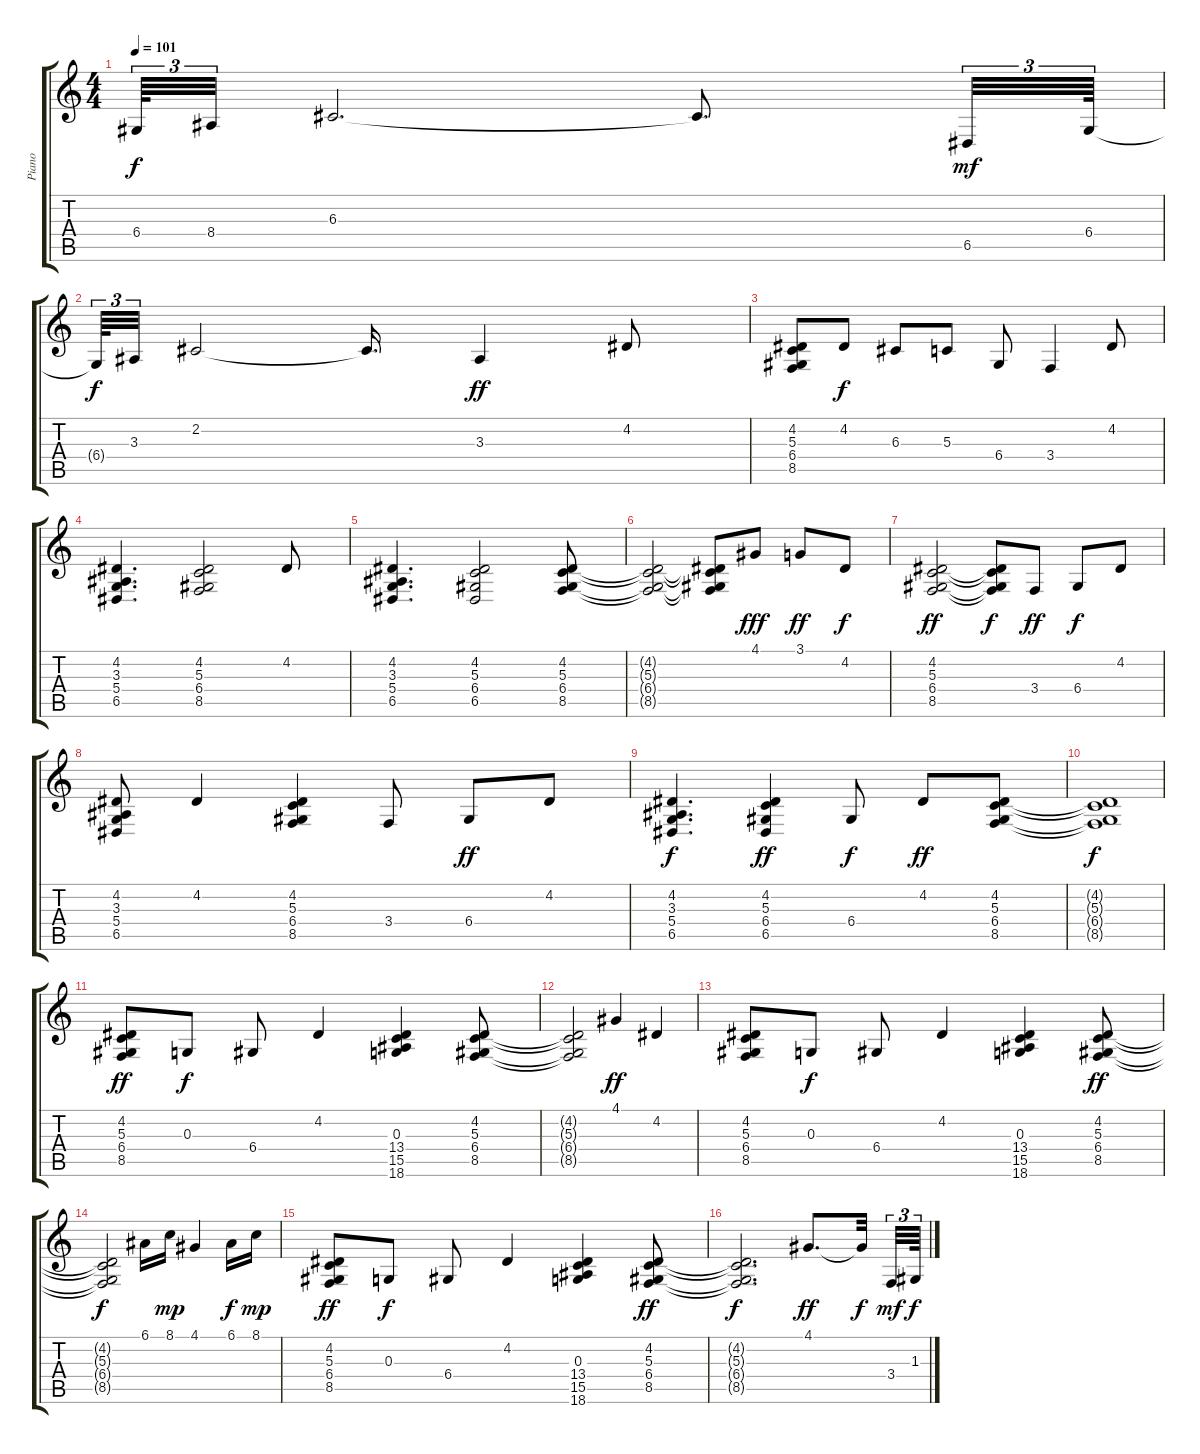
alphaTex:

\track ("Piano" "Piano") {instrument brightacousticpiano}
\staff {score tabs}
\tuning (E4 B3 G3 D3 A2 E2) {hide}
\ts (4 4)
\tempo 101
\clef g2
\ks c
6.4{t}.64{tu (3 2) dy f} 8.4.32{tu (3 2)} 6.3.2{d} 6.3{t}.8{d} 6.5.32{tu (3 2) dy mf} 6.4.64{tu (3 2)} |
6.4{t}.64{tu (3 2) dy f} 3.3.32{tu (3 2)} 2.2.2 2.2{t}.16{d} 3.3.4{dy ff} 4.2.8 |
(4.2 5.3 6.4 8.5).8 4.2.8{dy f} 6.3.8 5.3.8 6.4.8 3.4.4 4.2.8 |
(4.2 3.3 5.4 6.5).4{d} (4.2 5.3 6.4 8.5).2 4.2.8 |
(4.2 3.3 5.4 6.5).4{d} (4.2 5.3 6.4 6.5).2 (4.2 5.3 6.4 8.5).8 |
(4.2{t} 5.3{t} 6.4{t} 8.5{t}).2 (4.2{t} 5.3{t} 6.4{t} 8.5{t}).8 4.1.8{dy fff} 3.1.8{dy ff} 4.2.8{dy f} |
(4.2 5.3 6.4 8.5).2{dy ff} (4.2{t} 5.3{t} 6.4{t} 8.5{t}).8{dy f} 3.4.8{dy ff} 6.4.8{dy f} 4.2.8 |
(4.2 3.3 5.4 6.5).8 4.2.4 (4.2 5.3 6.4 8.5).4 3.4.8 6.4.8{dy ff} 4.2.8 |
(4.2 3.3 5.4 6.5).4{d dy f} (4.2 5.3 6.4 6.5).4{dy ff} 6.4.8{dy f} 4.2.8{dy ff} (4.2 5.3 6.4 8.5).8 |
(4.2{t} 5.3{t} 6.4{t} 8.5{t}).1{dy f} |
(4.2 5.3 6.4 8.5).8{dy ff} 0.3.8{dy f} 6.4.8 4.2.4 (0.3 13.4 15.5 18.6).4 (4.2 5.3 6.4 8.5).8 |
(4.2{t} 5.3{t} 6.4{t} 8.5{t}).2 4.1.4{dy ff} 4.2.4 |
(4.2 5.3 6.4 8.5).8 0.3.8{dy f} 6.4.8 4.2.4 (0.3 13.4 15.5 18.6).4 (4.2 5.3 6.4 8.5).8{dy ff} |
(4.2{t} 5.3{t} 6.4{t} 8.5{t}).2{dy f} 6.1.16 8.1.16{dy mp} 4.1.4 6.1.16{dy f} 8.1.16{dy mp} |
(4.2 5.3 6.4 8.5).8{dy ff} 0.3.8{dy f} 6.4.8 4.2.4 (0.3 13.4 15.5 18.6).4 (4.2 5.3 6.4 8.5).8{dy ff} |
(4.2{t} 5.3{t} 6.4{t} 8.5{t}).2{d dy f} 4.1.8{d dy ff} 4.1{t}.32{dy f beam splitsecondary} 3.4.32{tu (3 2) dy mf} 1.3.64{tu (3 2) dy f}
